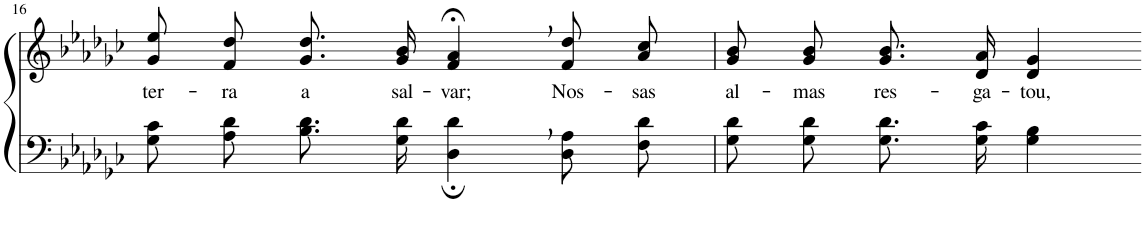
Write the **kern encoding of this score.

**kern	**kern	**text
*part2	*part1	*part1
*staff2	*staff1	*staff1
*I"Parte III e IV	*I"Parte I e II	*
!!LO:PB:g=z
*clefF4	*clefG2	*
*Trd2c3	*Trd2c3	*
*k[b-e-a-d-g-c-]	*k[b-e-a-d-g-c-]	*
*M4/4	*M4/4	*
=16	=16	=16
!	!	!LO:LY:b
8G-\ 8c-\L	8g-\ 8ee-\L	ter-
!	!	!LO:LY:b
8A-\ 8d-\J	8f\ 8dd-\J	-ra
!	!	!LO:LY:b
8.B-\ 8.d-\L	8.g-/ 8.dd-/L	a
!	!	!LO:LY:b
16G-\ 16d-\Jk	16g-/ 16b-/Jk	sal-
!	!	!LO:LY:b
4D-\;, 4d-\;,	4f/;<, 4a-/;<,	-var;
!	!	!LO:LY:b
8D-\ 8A-\L	8f/ 8dd-/L	Nos-
!	!	!LO:LY:b
8F\ 8d-\J	8a-/ 8cc-/J	-sas
=17	=17	=17
!	!	!LO:LY:b
8G-\ 8d-\L	8g-/ 8b-/L	al-
!	!	!LO:LY:b
8G-\ 8d-\J	8g-/ 8b-/J	-mas
!	!	!LO:LY:b
8.G-\ 8.d-\L	8.g-/ 8.b-/L	res-
!	!	!LO:LY:b
16G-\ 16c-\Jk	16d-/ 16a-/Jk	-ga-
!	!	!LO:LY:b
4G-\ 4B-\	4d-/ 4g-/	-tou,
=-	=-	=-
*-	*-	*-
